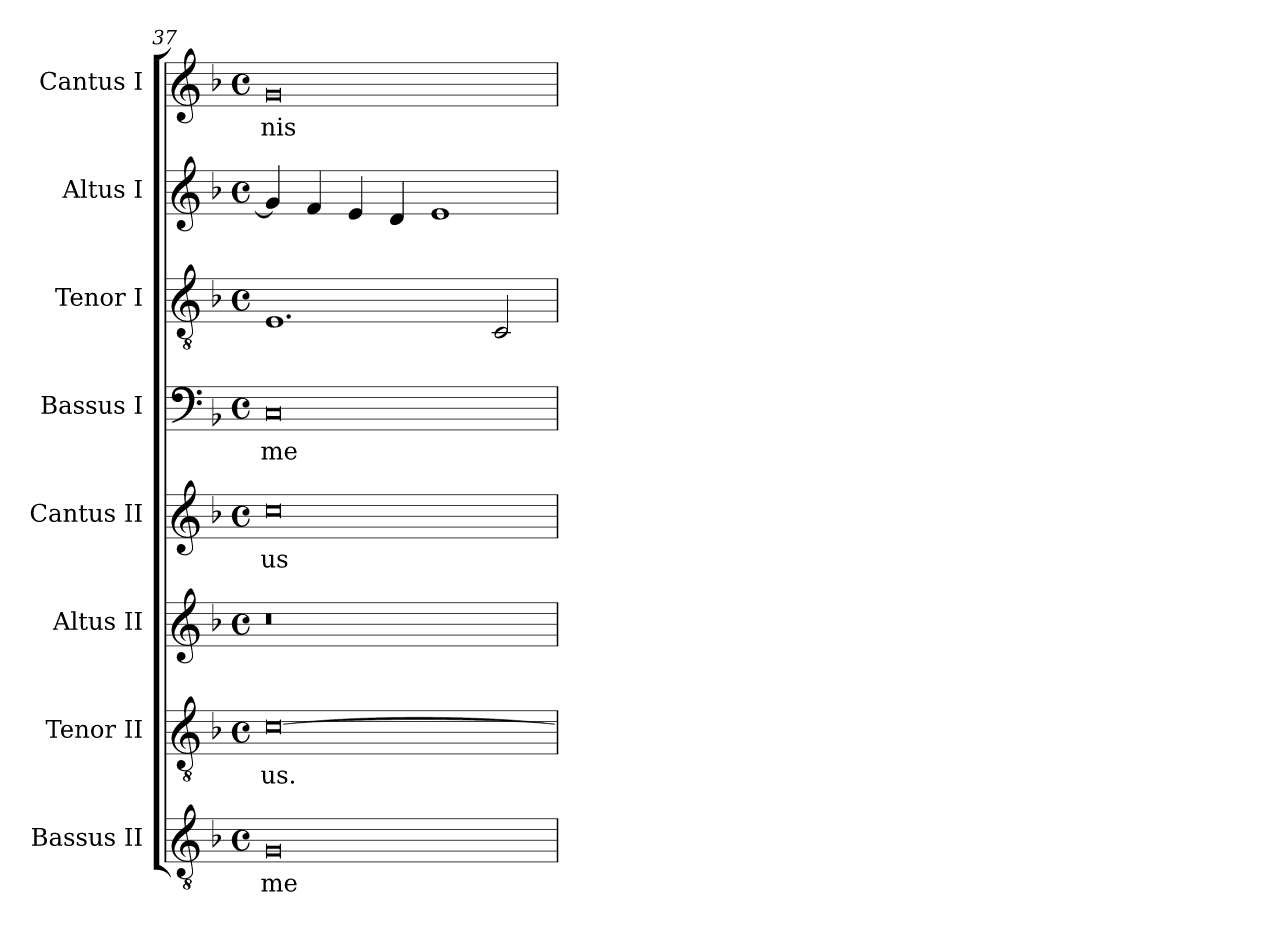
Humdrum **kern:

**kern	**text	**kern	**text	**kern	**kern	**text	**kern	**text	**kern	**kern	**kern	**text
*part8	*part8	*part7	*part7	*part6	*part5	*part5	*part4	*part4	*part3	*part2	*part1	*part1
*staff8	*staff8	*staff7	*staff7	*staff6	*staff5	*staff5	*staff4	*staff4	*staff3	*staff2	*staff1	*staff1
*I"Bassus II	*	*I"Tenor II	*	*I"Altus II	*I"Cantus II	*	*I"Bassus I	*	*I"Tenor I	*I"Altus I	*I"Cantus I	*
*clefGv2	*	*clefGv2	*	*clefG2	*clefG2	*	*clefF4	*	*clefGv2	*clefG2	*clefG2	*
*k[b-]	*	*k[b-]	*	*k[b-]	*k[b-]	*	*k[b-]	*	*k[b-]	*k[b-]	*k[b-]	*
*F:	*	*F:	*	*F:	*F:	*	*F:	*	*F:	*F:	*F:	*
*M4/4	*	*M4/4	*	*M4/4	*M4/4	*	*M4/4	*	*M4/4	*M4/4	*M4/4	*
*met(c)	*	*met(c)	*	*met(c)	*met(c)	*	*met(c)	*	*met(c)	*met(c)	*met(c)	*
=37	=37	=37	=37	=37	=37	=37	=37	=37	=37	=37	=37	=37
!	!LO:LY:b:cj	!	!LO:LY:b:cj	!	!	!LO:LY:b:cj	!	!LO:LY:b:cj	!	!	!	!LO:LY:b:cj
0G	me	[>0c	us.	0r	0cc	-us	0C	me	1.E	4g/]	0g	nis
.	.	.	.	.	.	.	.	.	.	4f/	.	.
.	.	.	.	.	.	.	.	.	.	4e/	.	.
.	.	.	.	.	.	.	.	.	.	4d/	.	.
.	.	.	.	.	.	.	.	.	.	1e	.	.
.	.	.	.	.	.	.	.	.	2C/	.	.	.
=	=	=	=	=	=	=	=	=	=	=	=	=
*-	*-	*-	*-	*-	*-	*-	*-	*-	*-	*-	*-	*-
